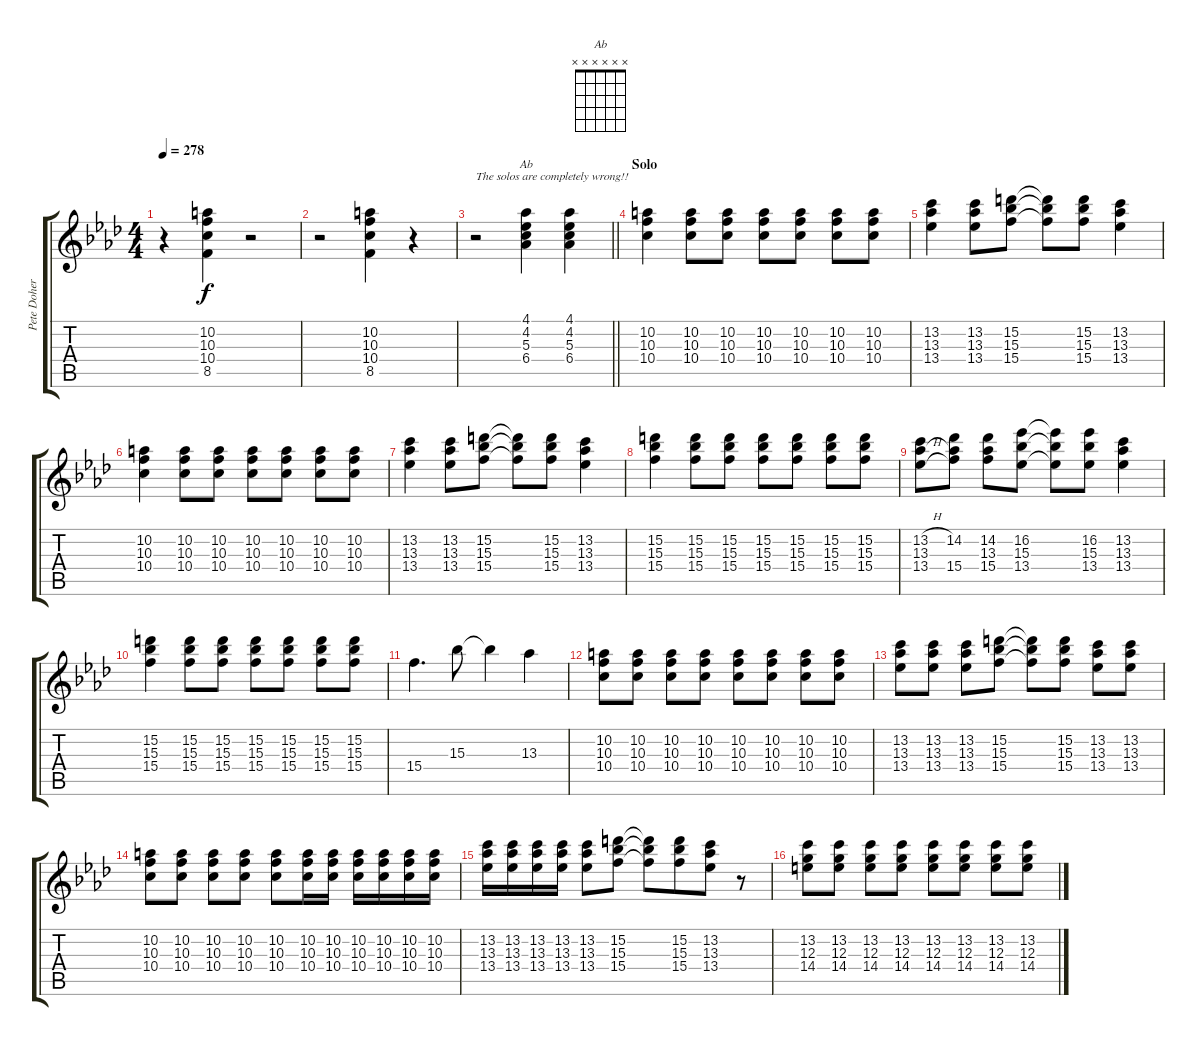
\track ("Pete Doherty" "Pete Doher") {instrument distortionguitar}
\staff {score tabs}
\tuning (E4 B3 G3 D3 A2 E2) {hide}
\chord ("Ab" x x x x x x)
\ts (4 4)
\tempo 278
\clef g2
\ks ab
r.4{dy f} (10.2 10.3 10.4 8.5).4 r.2 |
r.2 (10.2 10.3 10.4 8.5).4 r.4 |
\barLineRight lightlight
r.2{txt "The solos are completely wrong!!"} (4.1 4.2 5.3 6.4).4{ch "Ab"} (4.1 4.2 5.3 6.4).4 |
\section ("" "Solo")
(10.2 10.3 10.4).4 (10.2 10.3 10.4).8 (10.2 10.3 10.4).8 (10.2 10.3 10.4).8 (10.2 10.3 10.4).8 (10.2 10.3 10.4).8 (10.2 10.3 10.4).8 |
(13.2 13.3 13.4).4 (13.2 13.3 13.4).8 (15.2 15.3 15.4).8 (15.2{t} 15.3{t} 15.4{t}).8 (15.2 15.3 15.4).8 (13.2 13.3 13.4).4 |
(10.2 10.3 10.4).4 (10.2 10.3 10.4).8 (10.2 10.3 10.4).8 (10.2 10.3 10.4).8 (10.2 10.3 10.4).8 (10.2 10.3 10.4).8 (10.2 10.3 10.4).8 |
(13.2 13.3 13.4).4 (13.2 13.3 13.4).8 (15.2 15.3 15.4).8 (15.2{t} 15.3{t} 15.4{t}).8 (15.2 15.3 15.4).8 (13.2 13.3 13.4).4 |
(15.2 15.3 15.4).4 (15.2 15.3 15.4).8 (15.2 15.3 15.4).8 (15.2 15.3 15.4).8 (15.2 15.3 15.4).8 (15.2 15.3 15.4).8 (15.2 15.3 15.4).8 |
(13.2{h} 13.3 13.4{h}).8 (14.2 13.3{t} 15.4).8 (14.2 13.3 15.4).8 (16.2 15.3 13.4).8 (16.2{t} 15.3{t} 13.4{t}).8 (16.2 15.3 13.4).8 (13.2 13.3 13.4).4 |
(15.2 15.3 15.4).4 (15.2 15.3 15.4).8 (15.2 15.3 15.4).8 (15.2 15.3 15.4).8 (15.2 15.3 15.4).8 (15.2 15.3 15.4).8 (15.2 15.3 15.4).8 |
15.4.4{d} 15.3.8 15.3{t}.4 13.3.4 |
(10.2 10.3 10.4).8 (10.2 10.3 10.4).8 (10.2 10.3 10.4).8 (10.2 10.3 10.4).8 (10.2 10.3 10.4).8 (10.2 10.3 10.4).8 (10.2 10.3 10.4).8 (10.2 10.3 10.4).8 |
(13.2 13.3 13.4).8 (13.2 13.3 13.4).8 (13.2 13.3 13.4).8 (15.2 15.3 15.4).8 (15.2{t} 15.3{t} 15.4{t}).8 (15.2 15.3 15.4).8 (13.2 13.3 13.4).8 (13.2 13.3 13.4).8 |
(10.2 10.3 10.4).8 (10.2 10.3 10.4).8 (10.2 10.3 10.4).8 (10.2 10.3 10.4).8 (10.2 10.3 10.4).8 (10.2 10.3 10.4).16 (10.2 10.3 10.4).16 (10.2 10.3 10.4).16 (10.2 10.3 10.4).16 (10.2 10.3 10.4).16 (10.2 10.3 10.4).16 |
(13.2 13.3 13.4).16 (13.2 13.3 13.4).16 (13.2 13.3 13.4).16 (13.2 13.3 13.4).16 (13.2 13.3 13.4).8 (15.2 15.3 15.4).8 (15.2{t} 15.3{t} 15.4{t}).8 (15.2 15.3 15.4).8{beam merge} (13.2 13.3 13.4).8 r.8 |
(13.2 12.3 14.4).8 (13.2 12.3 14.4).8 (13.2 12.3 14.4).8 (13.2 12.3 14.4).8 (13.2 12.3 14.4).8 (13.2 12.3 14.4).8 (13.2 12.3 14.4).8 (13.2 12.3 14.4).8
